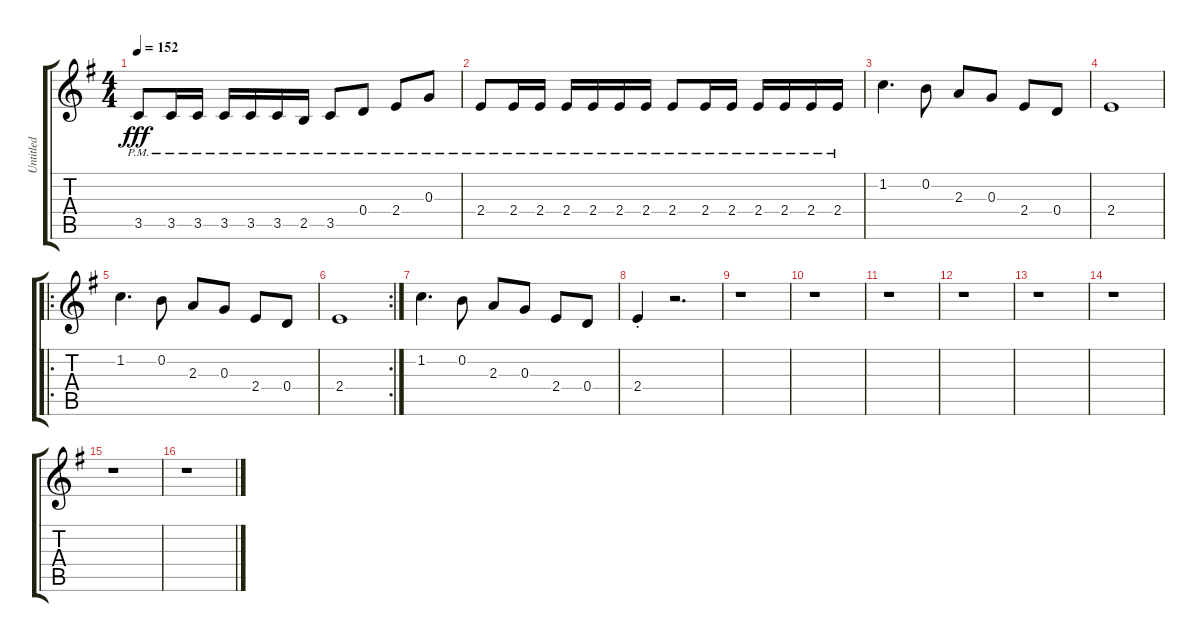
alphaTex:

\track ("Untitled" "Untitled") {instrument overdrivenguitar}
\staff {score tabs}
\tuning (E4 B3 G3 D3 A2 E2) {hide}
\ts (4 4)
\tempo 152
\clef g2
\ks g
3.5{pm}.8{dy fff} 3.5{pm}.16 3.5{pm}.16 3.5{pm}.16 3.5{pm}.16 3.5{pm}.16 2.5{pm}.16 3.5{pm}.8 0.4{pm}.8 2.4{pm}.8 0.3{pm}.8 |
2.4{pm}.8 2.4{pm}.16 2.4{pm}.16 2.4{pm}.16 2.4{pm}.16 2.4{pm}.16 2.4{pm}.16 2.4{pm}.8 2.4{pm}.16 2.4{pm}.16 2.4{pm}.16 2.4{pm}.16 2.4{pm}.16 2.4{pm}.16 |
1.2.4{d} 0.2.8 2.3.8 0.3.8 2.4.8 0.4.8 |
2.4.1 |
\ro
1.2.4{d} 0.2.8 2.3.8 0.3.8 2.4.8 0.4.8 |
\rc 2
2.4.1 |
1.2.4{d} 0.2.8 2.3.8 0.3.8 2.4.8 0.4.8 |
2.4{st}.4 r.2{d} |
r.1 |
r.1 |
r.1 |
r.1 |
r.1 |
r.1 |
r.1 |
r.1
